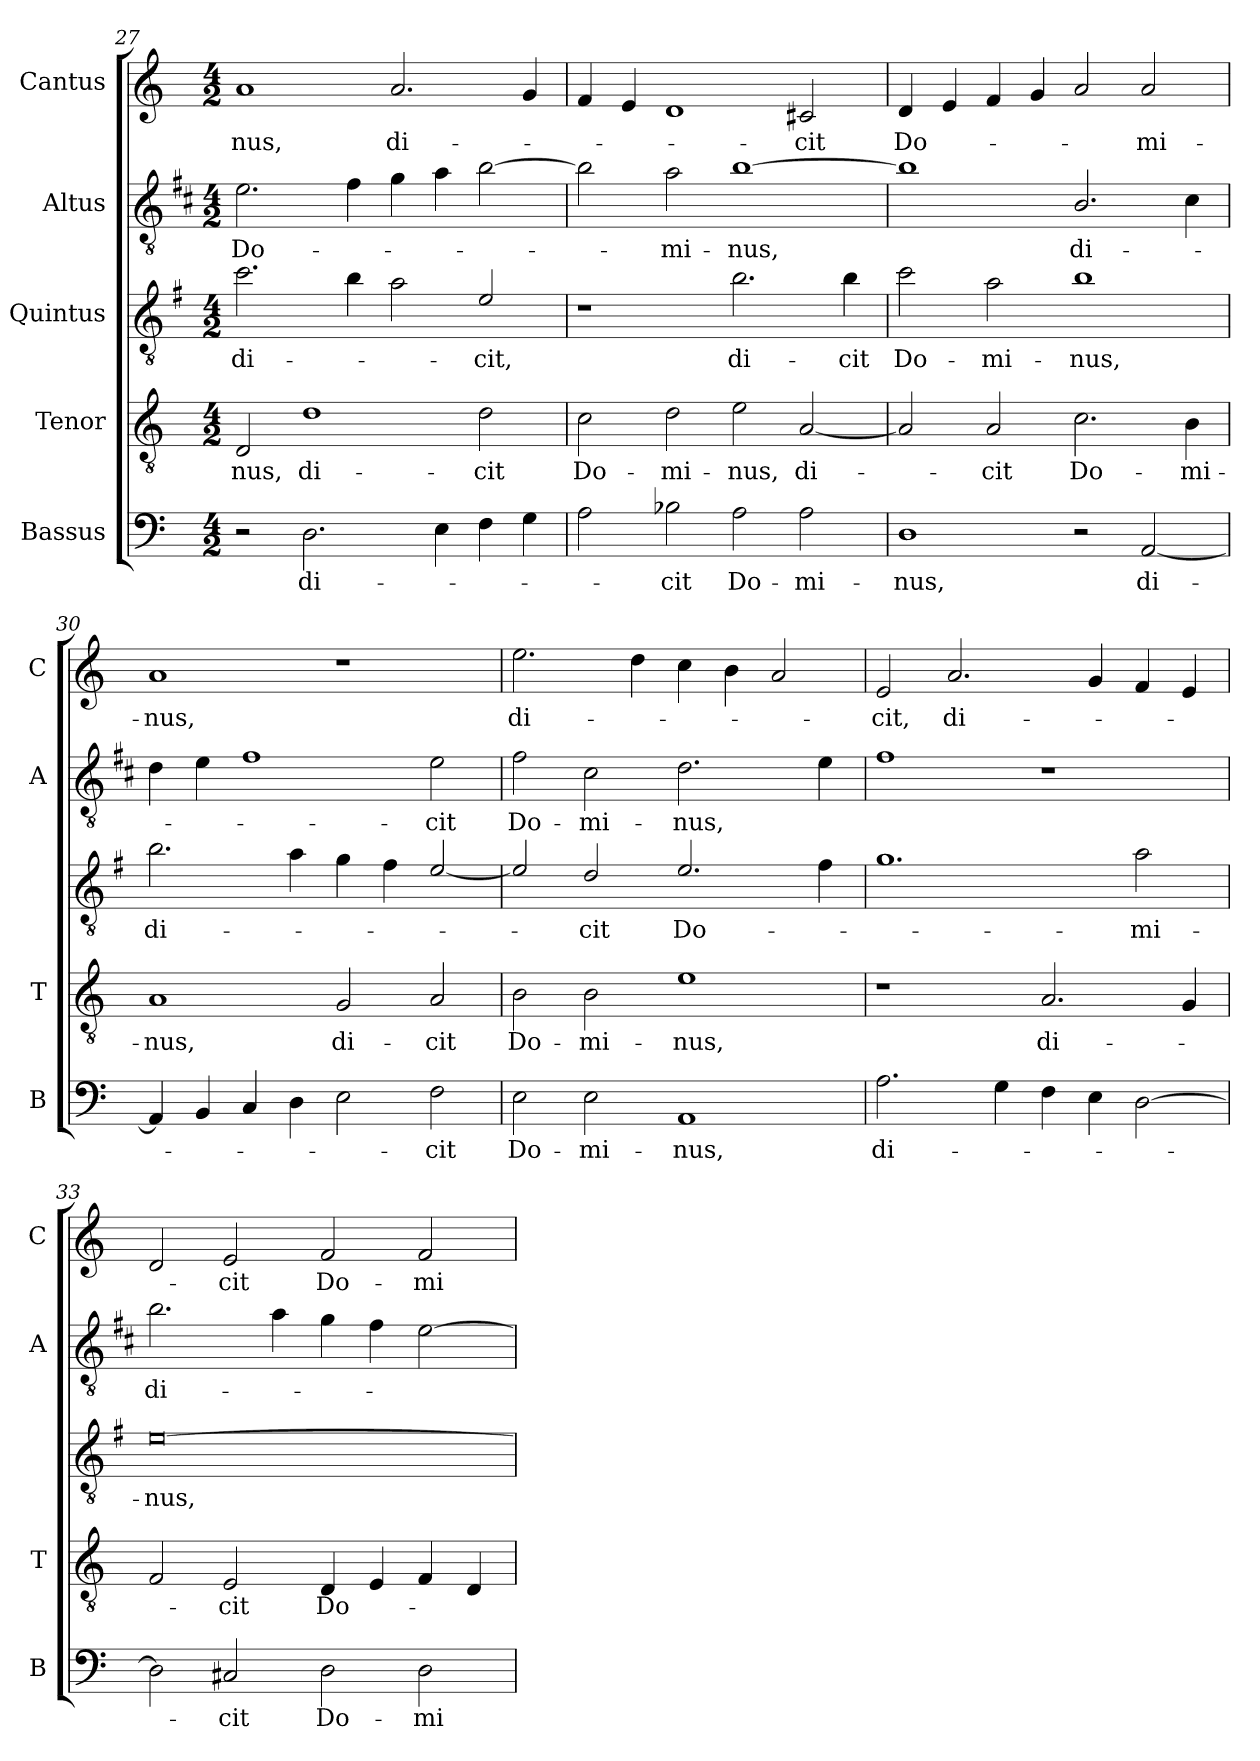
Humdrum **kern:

**kern	**text	**kern	**text	**kern	**text	**kern	**text	**kern	**text
*part5	*part5	*part4	*part4	*part3	*part3	*part2	*part2	*part1	*part1
*staff5	*staff5	*staff4	*staff4	*staff3	*staff3	*staff2	*staff2	*staff1	*staff1
*I"Bassus	*	*I"Tenor	*	*I"Quintus	*	*I"Altus	*	*I"Cantus	*
*I'B	*	*I'T	*	*	*	*I'A	*	*I'C	*
*clefF4	*	*clefGv2	*	*clefGv2	*	*clefGv2	*	*clefG2	*
*	*	*	*	*ITrd4c7	*	*ITrd1c2	*	*	*
*k[]	*	*k[]	*	*k[]	*	*k[]	*	*k[]	*
*C:	*	*C:	*	*C:	*	*C:	*	*C:	*
*M4/2	*	*M4/2	*	*M4/2	*	*M4/2	*	*M4/2	*
=27	=27	=27	=27	=27	=27	=27	=27	=27	=27
!	!	!	!LO:LY:b	!	!LO:LY:b	!	!LO:LY:b	!	!LO:LY:b
2r	.	2D/	-nus,	2.f\	di-	2.d\	Do-	1a	-nus,
!	!LO:LY:b	!	!LO:LY:b	!	!	!	!	!	!
2.D\	di-	1d	di-	.	.	.	.	.	.
.	.	.	.	4e\	.	4e\	.	.	.
!	!	!	!	!	!	!	!	!	!LO:LY:b
.	.	.	.	2d\	.	4f\	.	2.a/	di-
4E\	.	.	.	.	.	4g\	.	.	.
!	!	!	!LO:LY:b	!	!LO:LY:b	!	!	!	!
4F\	.	2d\	-cit	2A/	-cit,	[2a\	.	.	.
4G\	.	.	.	.	.	.	.	4g/	.
=28	=28	=28	=28	=28	=28	=28	=28	=28	=28
!	!	!	!LO:LY:b	!	!	!	!	!	!
2A\	.	2c\	Do-	1r	.	2a\]	.	4f/	.
.	.	.	.	.	.	.	.	4e/	.
!	!LO:LY:b	!	!LO:LY:b	!	!	!	!LO:LY:b	!	!
2B-X\	-cit	2d\	-mi-	.	.	2g\	-mi-	1d	.
!	!LO:LY:b	!	!LO:LY:b	!	!LO:LY:b	!	!LO:LY:b	!	!
2A\	Do-	2e\	-nus,	2.e\	di-	[1a	-nus,	.	.
!	!LO:LY:b	!	!LO:LY:b	!	!	!	!	!	!LO:LY:b
2A\	-mi-	[2A/	di-	.	.	.	.	2c#X/	-cit
!	!	!	!	!	!LO:LY:b	!	!	!	!
.	.	.	.	4e\	-cit	.	.	.	.
!!LO:PB:g=z
=29	=29	=29	=29	=29	=29	=29	=29	=29	=29
!	!LO:LY:b	!	!	!	!LO:LY:b	!	!	!	!LO:LY:b
1D	-nus,	2A/]	.	2f\	Do-	1a]	.	4d/	Do-
.	.	.	.	.	.	.	.	4e/	.
!	!	!	!LO:LY:b	!	!LO:LY:b	!	!	!	!
.	.	2A/	-cit	2d\	-mi-	.	.	4f/	.
.	.	.	.	.	.	.	.	4g/	.
!	!	!	!LO:LY:b	!	!LO:LY:b	!	!LO:LY:b	!	!
2r	.	2.c\	Do-	1e	-nus,	2.A/	di-	2a/	.
!	!LO:LY:b	!	!	!	!	!	!	!	!LO:LY:b
[2AA/	di-	.	.	.	.	.	.	2a/	-mi-
!	!	!	!LO:LY:b	!	!	!	!	!	!
.	.	4B\	-mi-	.	.	4B\	.	.	.
=30	=30	=30	=30	=30	=30	=30	=30	=30	=30
!	!	!	!LO:LY:b	!	!LO:LY:b	!	!	!	!LO:LY:b
4AA/]	.	1A	-nus,	2.e\	di-	4c\	.	1a	-nus,
4BB/	.	.	.	.	.	4d\	.	.	.
4C/	.	.	.	.	.	1e	.	.	.
4D\	.	.	.	4d\	.	.	.	.	.
!	!	!	!LO:LY:b	!	!	!	!	!	!
2E\	.	2G/	di-	4c\	.	.	.	1r	.
.	.	.	.	4B\	.	.	.	.	.
!	!LO:LY:b	!	!LO:LY:b	!	!	!	!LO:LY:b	!	!
2F\	-cit	2A/	-cit	[2A/	.	2d\	-cit	.	.
=31	=31	=31	=31	=31	=31	=31	=31	=31	=31
!	!LO:LY:b	!	!LO:LY:b	!	!	!	!LO:LY:b	!	!LO:LY:b
2E\	Do-	2B\	Do-	2A/]	.	2e\	Do-	2.ee\	di-
!	!LO:LY:b	!	!LO:LY:b	!	!LO:LY:b	!	!LO:LY:b	!	!
2E\	-mi-	2B\	-mi-	2G/	-cit	2B\	-mi-	.	.
.	.	.	.	.	.	.	.	4dd\	.
!	!LO:LY:b	!	!LO:LY:b	!	!LO:LY:b	!	!LO:LY:b	!	!
1AA	-nus,	1e	-nus,	2.A/	Do-	2.c\	-nus,	4cc\	.
.	.	.	.	.	.	.	.	4b\	.
.	.	.	.	.	.	.	.	2a/	.
.	.	.	.	4B\	.	4d\	.	.	.
=32	=32	=32	=32	=32	=32	=32	=32	=32	=32
!	!LO:LY:b	!	!	!	!	!	!	!	!LO:LY:b
2.A\	di-	1r	.	1.c	.	1e	.	2e/	-cit,
!	!	!	!	!	!	!	!	!	!LO:LY:b
.	.	.	.	.	.	.	.	2.a/	di-
4G\	.	.	.	.	.	.	.	.	.
!	!	!	!LO:LY:b	!	!	!	!	!	!
4F\	.	2.A/	di-	.	.	1r	.	.	.
4E\	.	.	.	.	.	.	.	4g/	.
!	!	!	!	!	!LO:LY:b	!	!	!	!
[2D\	.	.	.	2d\	-mi-	.	.	4f/	.
.	.	4G/	.	.	.	.	.	4e/	.
!!LO:LB:g=z
=33	=33	=33	=33	=33	=33	=33	=33	=33	=33
!	!	!	!	!	!LO:LY:b	!	!LO:LY:b	!	!
2D\]	.	2F/	.	[0A	-nus,	2.a\	di-	2d/	.
!	!LO:LY:b	!	!LO:LY:b	!	!	!	!	!	!LO:LY:b
2C#X/	-cit	2E/	-cit	.	.	.	.	2e/	-cit
.	.	.	.	.	.	4g\	.	.	.
!	!LO:LY:b	!	!LO:LY:b	!	!	!	!	!	!LO:LY:b
2D\	Do-	4D/	Do-	.	.	4f\	.	2f/	Do-
.	.	4E/	.	.	.	4e\	.	.	.
!	!LO:LY:b	!	!	!	!	!	!	!	!LO:LY:b
2D\	-mi-	4F/	.	.	.	[2d\	.	2f/	-mi-
.	.	4D/	.	.	.	.	.	.	.
=	=	=	=	=	=	=	=	=	=
*-	*-	*-	*-	*-	*-	*-	*-	*-	*-
